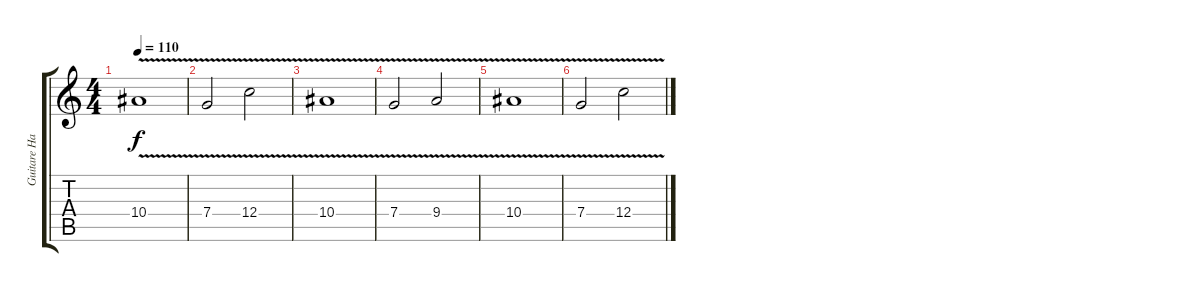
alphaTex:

\track ("Guitare Harmonies Arrangement" "Guitare Ha") {instrument distortionguitar}
\staff {score tabs}
\tuning (D4 A3 F3 C3 G2 D2) {hide}
\ts (4 4)
\tempo 110
\clef g2
\ks c
10.4{v}.1{dy f} |
7.4{v}.2 12.4{v}.2 |
10.4{v}.1 |
7.4{v}.2 9.4{v}.2 |
10.4{v}.1 |
7.4{v}.2 12.4{v}.2
